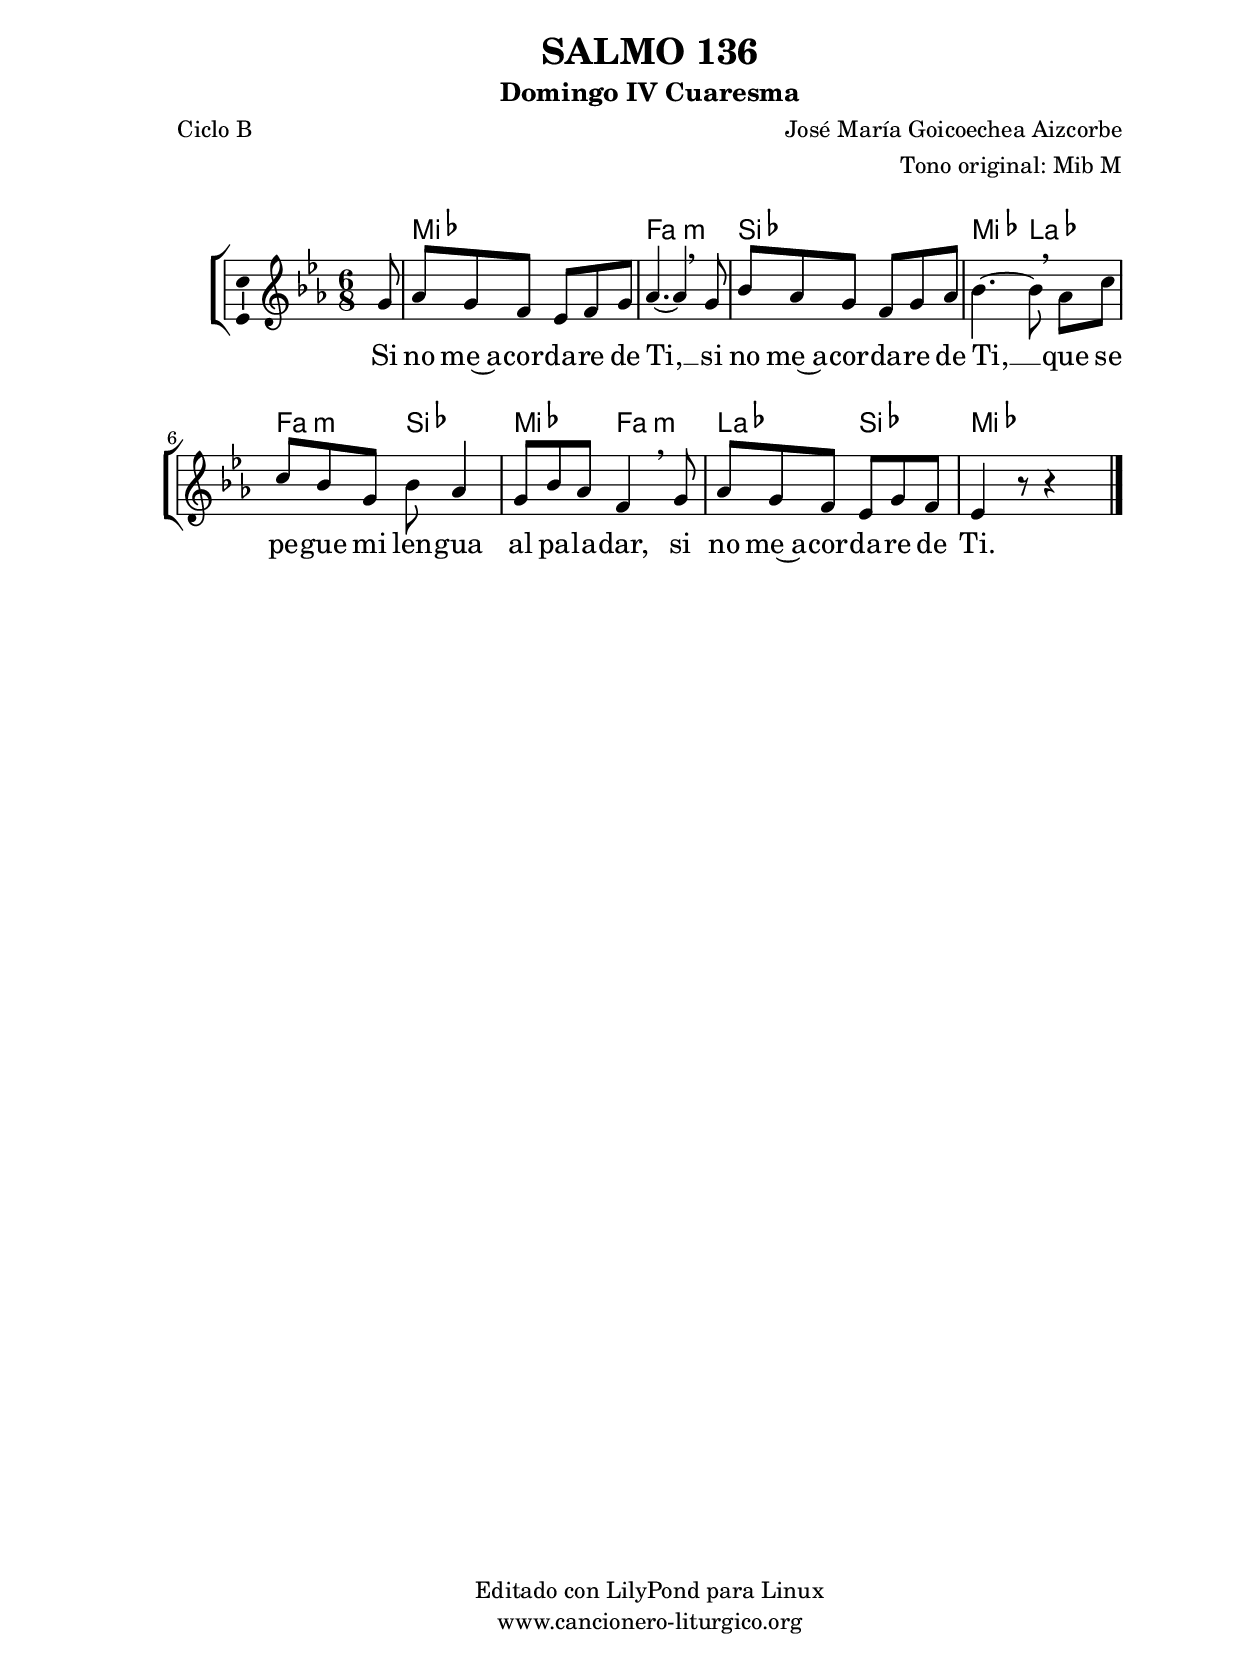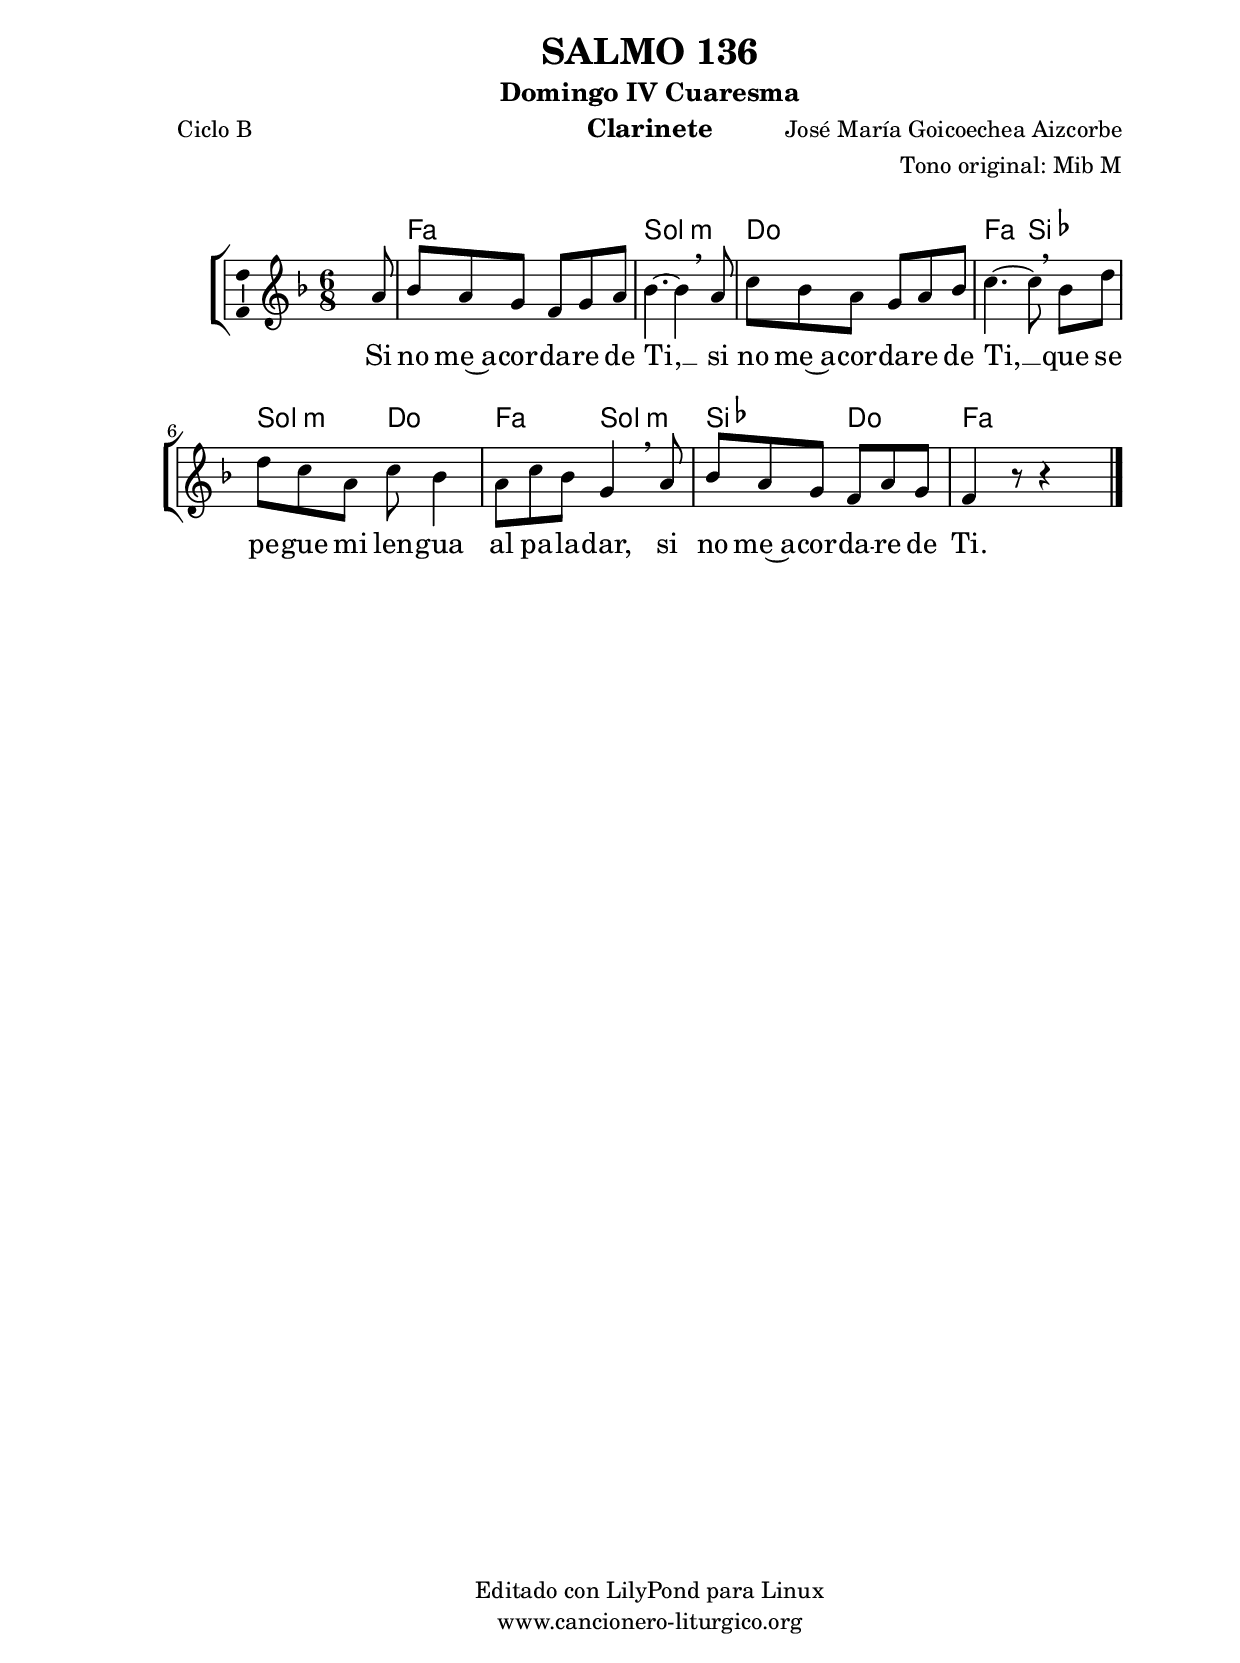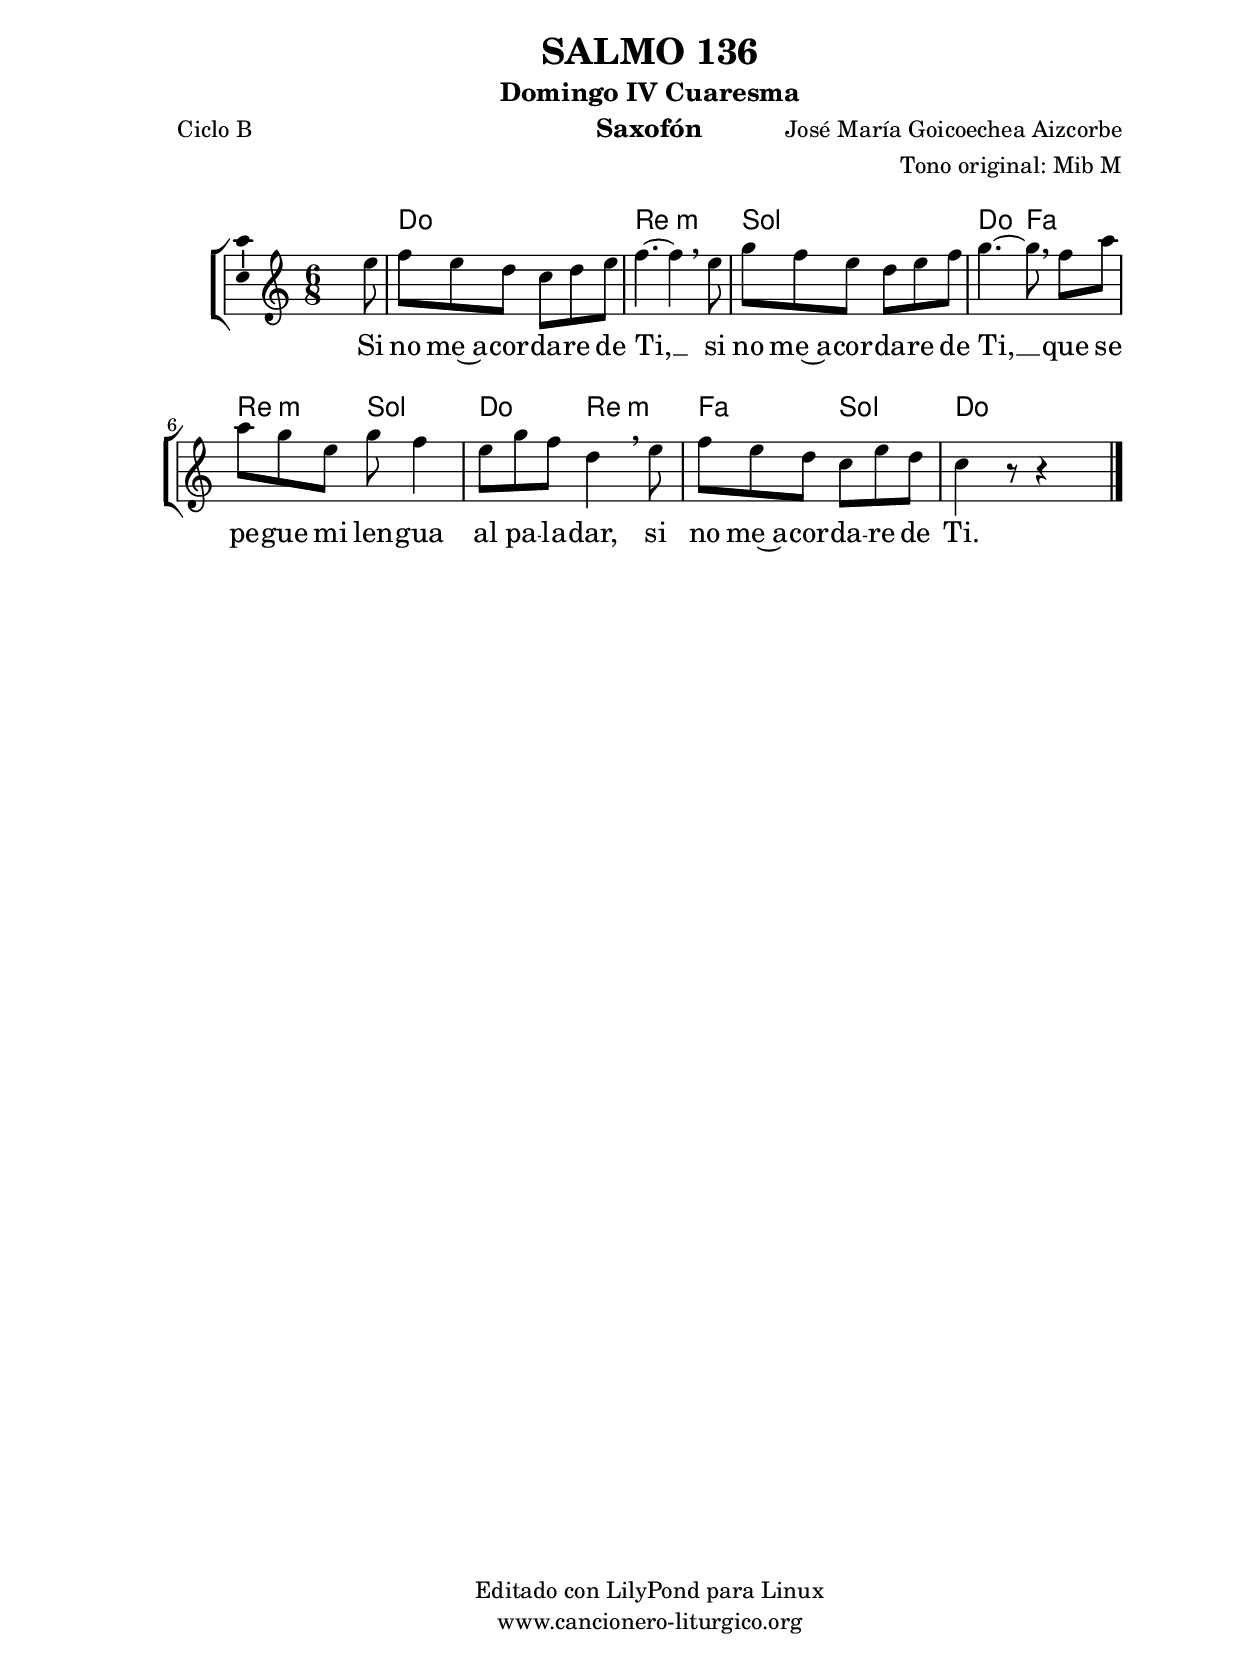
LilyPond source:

%
%para convertir .midi en .wav:
%timidity filename.midi -Ow -o finename.wav
%
%
%Para convertir de .wav a .mp3:
%lame -h -m j filename.wav
%
%
%para escuchar el midi:
%timidity nombrefichero.midi
%


%versión de lilypond para la que se ha escrito esta partitura:
\version "2.16.0"

	%Tamaño papel
	#(set-default-paper-size "a4")
	%Tamaño partitura
	#(set-global-staff-size 20)
	%No responde al pulsar sobre una nota
	#(ly:set-option 'point-and-click #f)

%parámetros del encabezamiento:
\header {
	title = "SALMO 136"
	subtitle = "Domingo IV Cuaresma"
	composer = "José María Goicoechea Aizcorbe"
	poet = "Ciclo B"
	meter = ""
	arranger = "Tono original: Mib M"
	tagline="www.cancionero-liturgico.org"
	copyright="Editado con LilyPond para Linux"
	}

%parámetros asociados al papel:
\paper  {
	oddHeaderMarkup = \markup {\fill-line { \on-the-fly #not-first-page \fromproperty #'header:title \on-the-fly #not-first-page \fromproperty #'header:composer }}
	evenHeaderMarkup = \markup {\fill-line { \fromproperty #'header:composer \fromproperty #'header:title }}
	#(set-paper-size "a4")
	print-page-number = ##f
	first-page-number = 1
	print-first-page-number = ##f
%	head-separation = 3.0 \cm
	top-margin = 2.0 \cm
	bottom-margin = 0.5\cm
%%%	bottom-margin = -1.0\cm
	left-margin = 3.0 \cm
	line-width = 16.0 \cm 
	indent = 8\mm
	interscoreline = 2.\mm
	between-system-space = 15\mm
%	para que las partituras no llenen la hoja:
	ragged-bottom = ##t
%	idem para la última hoja:
	ragged-last-bottom = ##f
%	para que las partituras llenen el ancho del papel:
	ragged-last = ##f
	after-title-space = 2.5 \cm
%page-count=1
%system-count=8

	%Flexible Vertical Spacing
%	markup-markup-spacing =
%	#'((basic-distance . 15) (minimum-distance . 15) (padding . 3))
	markup-system-spacing =
	#'((basic-distance . 15) (minimum-distance . 15) (padding . 3))
	system-system-spacing =
	#'((basic-distance . 15) (minimum-distance . 15) (padding . 3))
	score-system-spacing =
	#'((basic-distance . 15) (minimum-distance . 15) (padding . 5))
%	top-system-spacing = % header
%	#'((basic-distance . 8) (minimum-distance . 0) (padding . 3))
%	top-markup-spacing =
%	#'((basic-distance . 20) (minimum-distance . 20) (padding . 3))
	last-bottom-spacing = % footer
	#'((basic-distance . 5) (minimum-distance . 5) (padding . 3))
%	score-markup-spacing =
%	#'((basic-distance . 16) (minimum-distance . 13) (padding . 3))

	}


%parámetros que afectan a toda la partitura:
global =  {
	%clave de sol (G):
	\clef G
	%armadura:
%	\transpose c a
	\key ees \major
	\tempo 4=80
	\set Score.tempoHideNote = ##t
	}


acordes = {
	\italianChords
	\chordmode {
%	\transpose c a
{

s2.
ees2. f:m bes ees4. aes f:m bes ees f:m aes bes ees 2.

	}
	}
}

melodia = 
%\transpose c a
{
	\relative c''{
	\time 6/8

s4. s4 g8
aes8 g f ees f g
aes4.~aes4 \breathe g8
bes8 aes g f g aes
bes4.~bes8 \noBeam \breathe aes c
c8 bes g bes aes4
g8 bes aes f4 \breathe g8
aes8 g f ees g f
ees4 r8 r4 s8

	\bar "|."
	}
	}


texto = \lyricmode {
Si no me~a -- cor -- da -- re de Ti, __
si no me~a -- cor -- da -- re de Ti, __
que se pe -- gue mi len -- gua al pa -- la -- dar,
si no me~a -- cor -- da -- re de Ti.
	}


acordesStaff = \context ChordNames = acordesStaff <<
	\set chordChanges = ##t
	\acordes
	>>


vozStaff = \context Voice = vozStaff
\with {\consists "Ambitus_engraver"}
<<
%	\set Staff.instrumentName = ""
%	\set Staff.shortInstrumentName = ""
%	\set Staff.midiInstrument = #"clarinet"
%	\set Staff.midiInstrument = #"cello"
%	\set Staff.midiInstrument = #"flute"
	\set Staff.midiInstrument = #"electric guitar (jazz)"
%	\set Staff.midiInstrument = #"english horn"
%	\set Staff.midiInstrument = #"violin"
%	\set Staff.midiInstrument = #"glockenspiel"
	\set Staff.midiMinimumVolume = #0.7
	\set Staff.midiMaximumVolume = #0.9
	\global
	\melodia
	>>


textoStaff = \context Lyrics = textoStaff <<
	\lyricsto vozStaff \texto
	>>

\book {
	\score {
		\context ChoirStaff {
			\override StaffGroup.SystemStartBracket #'collapse-height = #1
			\override Score.SystemStartBar #'collapse-height = #1
			<<
			\acordesStaff
			\vozStaff
			\textoStaff
			>>
			}
		\layout {
	    		\context {
				\Lyrics
				\override LyricText #'font-size = #2
				}
	   		 \context {
				\Score
				%fontSize = #3
				\override StaffSymbol #'staff-space = #(magstep +3)
				%\override Beam #'thickness = #0.55
				%\override SpacingSpanner #'spacing-increment = #1.0
				%\override Slur #'height-limit = #1.5
				}
			}
		}
	\score {
		\unfoldRepeats
		\context ChoirStaff {
			<<
			\acordesStaff
			\vozStaff
			>>
			}
		\midi {
	  		\context {
	  			\Score
				tempoWholesPerMinute = #(ly:make-moment 70 4)
				}
			}
		}
	}

%Partitura para clarinete
#(define output-suffix "C")
\book {
	\header{
		instrument = "Clarinete"
		}
	\score {
		\context ChoirStaff {
			\override StaffGroup.SystemStartBracket #'collapse-height = #1
			\override Score.SystemStartBar #'collapse-height = #1
\transpose c d
			<<
			\acordesStaff
			\vozStaff
			\textoStaff
			>>
			}
		\layout {
	    		\context {
				\Lyrics
				\override LyricText #'font-size = #2
				}
	   		 \context {
				\Score
				%fontSize = #3
				\override StaffSymbol #'staff-space = #(magstep +3)
				%\override Beam #'thickness = #0.55
				%\override SpacingSpanner #'spacing-increment = #1.0
				%\override Slur #'height-limit = #1.5
				}
			}
		}
	}

%Partitura para saxofón
#(define output-suffix "S")
\book {
	\header{
		instrument = "Saxofón"
		}
	\score {
		\context ChoirStaff {
			\override StaffGroup.SystemStartBracket #'collapse-height = #1
			\override Score.SystemStartBar #'collapse-height = #1
\transpose c a
			<<
			\acordesStaff
			\vozStaff
			\textoStaff
			>>
			}
		\layout {
	    		\context {
				\Lyrics
				\override LyricText #'font-size = #2
				}
	   		 \context {
				\Score
				%fontSize = #3
				\override StaffSymbol #'staff-space = #(magstep +3)
				%\override Beam #'thickness = #0.55
				%\override SpacingSpanner #'spacing-increment = #1.0
				%\override Slur #'height-limit = #1.5
				}
			}
		}
	}

